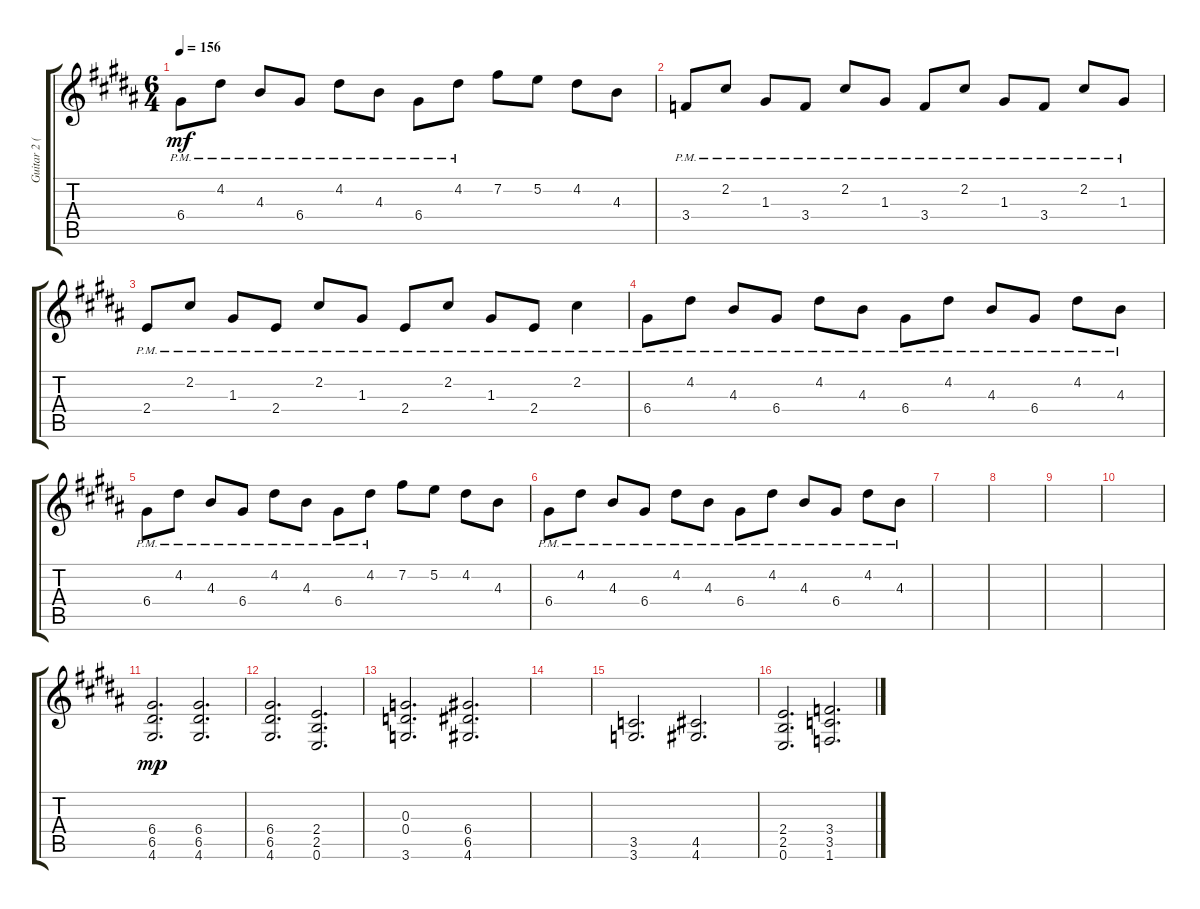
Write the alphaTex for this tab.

\track ("Guitar 2 (Standard) - Mark Hosking" "Guitar 2 (") {instrument overdrivenguitar}
\staff {score tabs}
\tuning (E4 B3 G3 D3 A2 E2) {hide}
\ts (6 4)
\tempo 156
\clef g2
\ks b
6.4{pm}.8{dy mf} 4.2{pm}.8 4.3{pm}.8 6.4{pm}.8 4.2{pm}.8 4.3{pm}.8 6.4{pm}.8 4.2{pm}.8 7.2.8 5.2.8 4.2.8 4.3.8 |
3.4{pm}.8 2.2{pm}.8 1.3{pm}.8 3.4{pm}.8 2.2{pm}.8 1.3{pm}.8 3.4{pm}.8 2.2{pm}.8 1.3{pm}.8 3.4{pm}.8 2.2{pm}.8 1.3{pm}.8 |
2.4{pm}.8 2.2{pm}.8 1.3{pm}.8 2.4{pm}.8 2.2{pm}.8 1.3{pm}.8 2.4{pm}.8 2.2{pm}.8 1.3{pm}.8 2.4{pm}.8 2.2{pm}.4 |
6.4{pm}.8 4.2{pm}.8 4.3{pm}.8 6.4{pm}.8 4.2{pm}.8 4.3{pm}.8 6.4{pm}.8 4.2{pm}.8 4.3{pm}.8 6.4{pm}.8 4.2{pm}.8 4.3{pm}.8 |
6.4{pm}.8 4.2{pm}.8 4.3{pm}.8 6.4{pm}.8 4.2{pm}.8 4.3{pm}.8 6.4{pm}.8 4.2{pm}.8 7.2.8 5.2.8 4.2.8 4.3.8 |
6.4{pm}.8 4.2{pm}.8 4.3{pm}.8 6.4{pm}.8 4.2{pm}.8 4.3{pm}.8 6.4{pm}.8 4.2{pm}.8 4.3{pm}.8 6.4{pm}.8 4.2{pm}.8 4.3{pm}.8 |
|
|
|
|
(6.4 6.5 4.6).2{d dy mp} (6.4 6.5 4.6).2{d} |
(6.4 6.5 4.6).2{d} (2.4 2.5 0.6).2{d} |
(0.3 0.4 3.6).2{d} (6.4 6.5 4.6).2{d} |
|
(3.5 3.6).2{d} (4.5 4.6).2{d} |
(2.4 2.5 0.6).2{d} (3.4 3.5 1.6).2{d}
